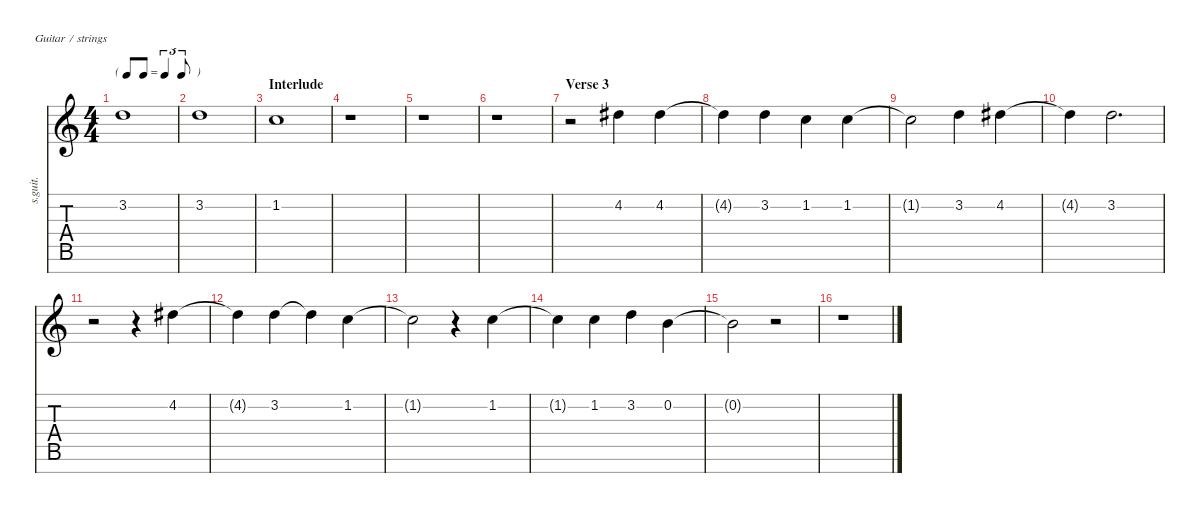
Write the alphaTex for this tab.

\defaultSystemsLayout 4
\hideDynamics
\bracketExtendMode nobrackets
\track ("Josh Homme (Vocals)" "s.guit.") {instrument clarinet}
\staff {score tabs}
\tuning (E4 B3 G3 D3 A2 E2 B1)
\displaytranspose 12
\ts (4 4)
\tf triplet8th
\tempo (171 hide)
\clef g2
\ks c
3.2.1{lyrics (0 "") lyrics (1 "") lyrics (2 "") lyrics (3 "") lyrics (4 "") dy mf} |
3.2.1{lyrics (0 "") lyrics (1 "") lyrics (2 "") lyrics (3 "") lyrics (4 "")} |
\section ("" "Interlude")
1.2.1{lyrics (0 "") lyrics (1 "") lyrics (2 "") lyrics (3 "") lyrics (4 "")} |
r.1 |
r.1 |
r.1 |
\section ("" "Verse 3")
r.2 4.2{acc #}.4{lyrics (0 "") lyrics (1 "") lyrics (2 "") lyrics (3 "") lyrics (4 "")} 4.2{acc #}.4{lyrics (0 "") lyrics (1 "") lyrics (2 "") lyrics (3 "") lyrics (4 "")} |
4.2{t acc #}.4{lyrics (0 "") lyrics (1 "") lyrics (2 "") lyrics (3 "") lyrics (4 "")} 3.2.4{lyrics (0 "") lyrics (1 "") lyrics (2 "") lyrics (3 "") lyrics (4 "")} 1.2.4{lyrics (0 "") lyrics (1 "") lyrics (2 "") lyrics (3 "") lyrics (4 "")} 1.2.4{lyrics (0 "") lyrics (1 "") lyrics (2 "") lyrics (3 "") lyrics (4 "")} |
1.2{t}.2{lyrics (0 "") lyrics (1 "") lyrics (2 "") lyrics (3 "") lyrics (4 "")} 3.2.4{lyrics (0 "") lyrics (1 "") lyrics (2 "") lyrics (3 "") lyrics (4 "")} 4.2{acc #}.4{lyrics (0 "") lyrics (1 "") lyrics (2 "") lyrics (3 "") lyrics (4 "")} |
4.2{t acc #}.4{lyrics (0 "") lyrics (1 "") lyrics (2 "") lyrics (3 "") lyrics (4 "")} 3.2.2{d lyrics (0 "") lyrics (1 "") lyrics (2 "") lyrics (3 "") lyrics (4 "")} |
r.2 r.4 4.2{acc #}.4{lyrics (0 "") lyrics (1 "") lyrics (2 "") lyrics (3 "") lyrics (4 "")} |
4.2{t acc #}.4{lyrics (0 "") lyrics (1 "") lyrics (2 "") lyrics (3 "") lyrics (4 "")} 3.2.4{lyrics (0 "") lyrics (1 "") lyrics (2 "") lyrics (3 "") lyrics (4 "")} 3.2{t}.4{lyrics (0 "") lyrics (1 "") lyrics (2 "") lyrics (3 "") lyrics (4 "")} 1.2.4{lyrics (0 "") lyrics (1 "") lyrics (2 "") lyrics (3 "") lyrics (4 "")} |
1.2{t}.2{lyrics (0 "") lyrics (1 "") lyrics (2 "") lyrics (3 "") lyrics (4 "")} r.4 1.2.4{lyrics (0 "") lyrics (1 "") lyrics (2 "") lyrics (3 "") lyrics (4 "")} |
1.2{t}.4{lyrics (0 "") lyrics (1 "") lyrics (2 "") lyrics (3 "") lyrics (4 "")} 1.2.4{lyrics (0 "") lyrics (1 "") lyrics (2 "") lyrics (3 "") lyrics (4 "")} 3.2.4{lyrics (0 "") lyrics (1 "") lyrics (2 "") lyrics (3 "") lyrics (4 "")} 0.2.4{lyrics (0 "") lyrics (1 "") lyrics (2 "") lyrics (3 "") lyrics (4 "")} |
0.2{t}.2{lyrics (0 "") lyrics (1 "") lyrics (2 "") lyrics (3 "") lyrics (4 "")} r.2 |
r.1
